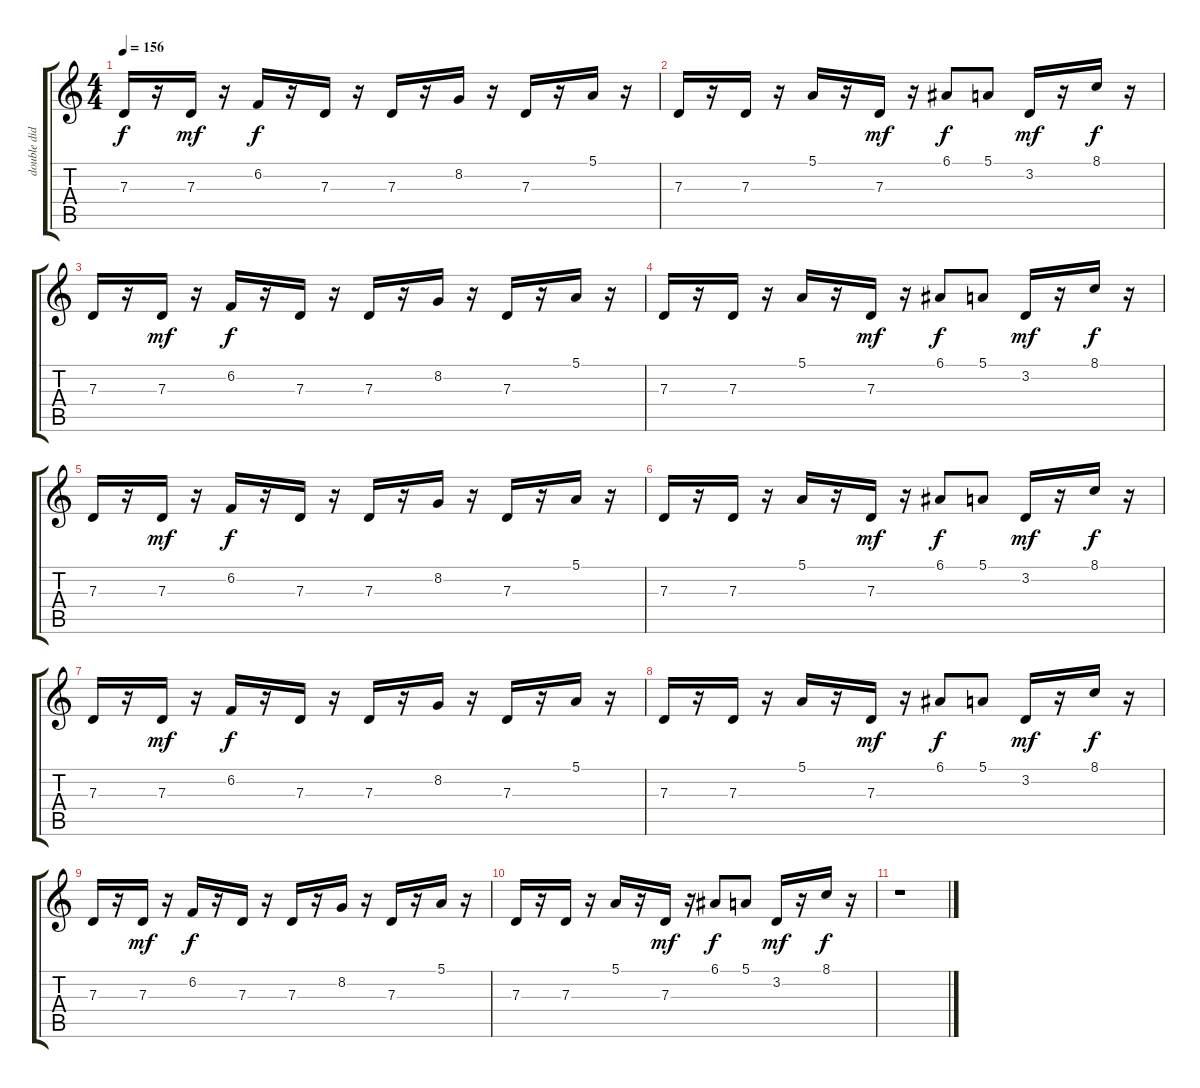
\track ("double didi" "double did") {instrument dulcimer}
\staff {score tabs}
\tuning (E4 B3 G3 D3 A2 E2) {hide}
\ts (4 4)
\tempo 156
\clef g2
\ks c
7.3.16{dy f} r.16 7.3.16{dy mf} r.16 6.2.16{dy f} r.16 7.3.16 r.16 7.3.16 r.16 8.2.16 r.16 7.3.16 r.16 5.1.16 r.16 |
7.3.16 r.16 7.3.16 r.16 5.1.16 r.16 7.3.16{dy mf} r.16 6.1.8{dy f} 5.1.8 3.2.16{dy mf} r.16 8.1.16{dy f} r.16 |
7.3.16 r.16 7.3.16{dy mf} r.16 6.2.16{dy f} r.16 7.3.16 r.16 7.3.16 r.16 8.2.16 r.16 7.3.16 r.16 5.1.16 r.16 |
7.3.16 r.16 7.3.16 r.16 5.1.16 r.16 7.3.16{dy mf} r.16 6.1.8{dy f} 5.1.8 3.2.16{dy mf} r.16 8.1.16{dy f} r.16 |
7.3.16 r.16 7.3.16{dy mf} r.16 6.2.16{dy f} r.16 7.3.16 r.16 7.3.16 r.16 8.2.16 r.16 7.3.16 r.16 5.1.16 r.16 |
7.3.16 r.16 7.3.16 r.16 5.1.16 r.16 7.3.16{dy mf} r.16 6.1.8{dy f} 5.1.8 3.2.16{dy mf} r.16 8.1.16{dy f} r.16 |
7.3.16 r.16 7.3.16{dy mf} r.16 6.2.16{dy f} r.16 7.3.16 r.16 7.3.16 r.16 8.2.16 r.16 7.3.16 r.16 5.1.16 r.16 |
7.3.16 r.16 7.3.16 r.16 5.1.16 r.16 7.3.16{dy mf} r.16 6.1.8{dy f} 5.1.8 3.2.16{dy mf} r.16 8.1.16{dy f} r.16 |
7.3.16 r.16 7.3.16{dy mf} r.16 6.2.16{dy f} r.16 7.3.16 r.16 7.3.16 r.16 8.2.16 r.16 7.3.16 r.16 5.1.16 r.16 |
7.3.16 r.16 7.3.16 r.16 5.1.16 r.16 7.3.16{dy mf} r.16 6.1.8{dy f} 5.1.8 3.2.16{dy mf} r.16 8.1.16{dy f} r.16 |
r.1
